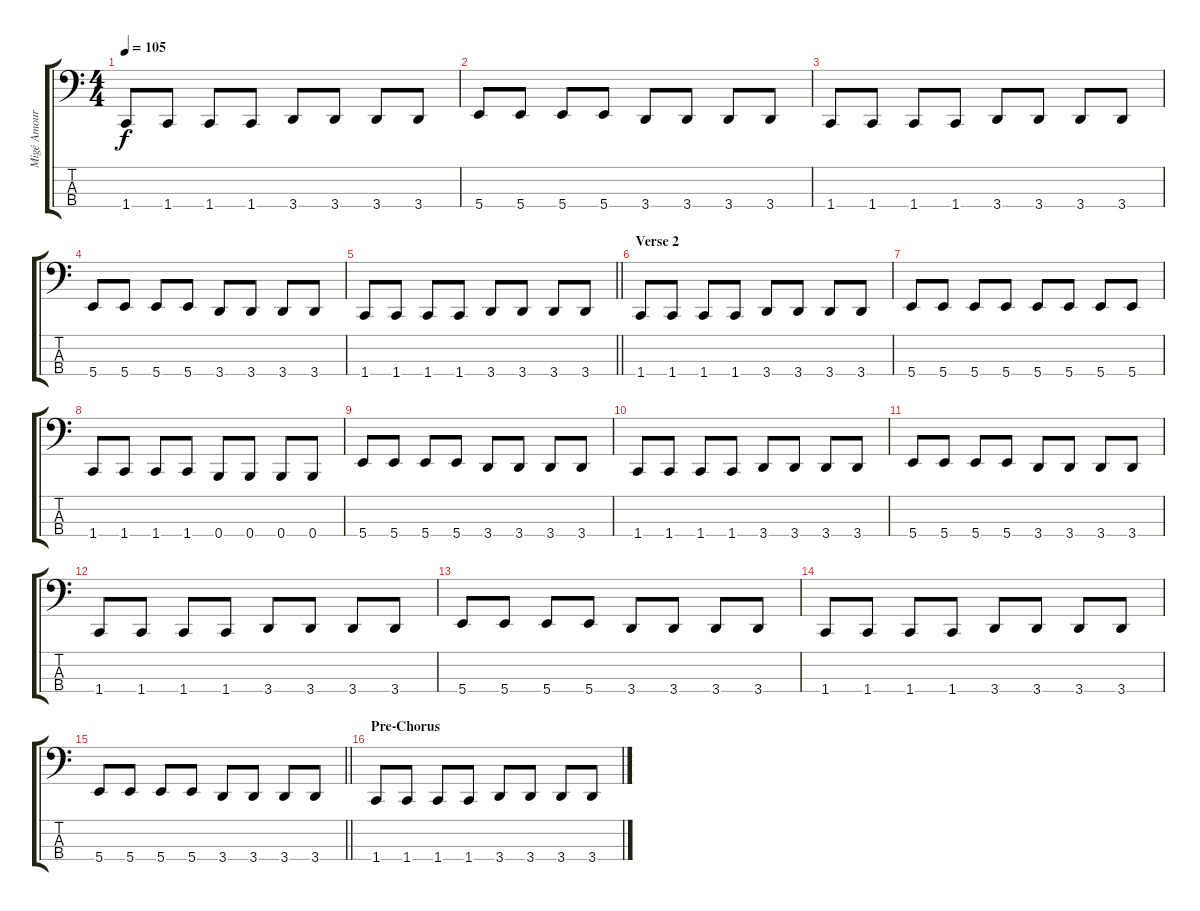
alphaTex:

\track ("Migé Amour (Bass)" "Migé Amour") {instrument electricbassfinger}
\staff {score tabs}
\tuning (D2 A1 E1 B0) {hide}
\ts (4 4)
\tempo 105
\clef f4
\ks c
1.4.8{dy f} 1.4.8 1.4.8 1.4.8 3.4.8 3.4.8 3.4.8 3.4.8 |
5.4.8 5.4.8 5.4.8 5.4.8 3.4.8 3.4.8 3.4.8 3.4.8 |
1.4.8 1.4.8 1.4.8 1.4.8 3.4.8 3.4.8 3.4.8 3.4.8 |
5.4.8 5.4.8 5.4.8 5.4.8 3.4.8 3.4.8 3.4.8 3.4.8 |
\barLineRight lightlight
1.4.8 1.4.8 1.4.8 1.4.8 3.4.8 3.4.8 3.4.8 3.4.8 |
\section ("" "Verse 2")
1.4.8 1.4.8 1.4.8 1.4.8 3.4.8 3.4.8 3.4.8 3.4.8 |
5.4.8 5.4.8 5.4.8 5.4.8 5.4.8 5.4.8 5.4.8 5.4.8 |
1.4.8 1.4.8 1.4.8 1.4.8 0.4.8 0.4.8 0.4.8 0.4.8 |
5.4.8 5.4.8 5.4.8 5.4.8 3.4.8 3.4.8 3.4.8 3.4.8 |
1.4.8 1.4.8 1.4.8 1.4.8 3.4.8 3.4.8 3.4.8 3.4.8 |
5.4.8 5.4.8 5.4.8 5.4.8 3.4.8 3.4.8 3.4.8 3.4.8 |
1.4.8 1.4.8 1.4.8 1.4.8 3.4.8 3.4.8 3.4.8 3.4.8 |
5.4.8 5.4.8 5.4.8 5.4.8 3.4.8 3.4.8 3.4.8 3.4.8 |
1.4.8 1.4.8 1.4.8 1.4.8 3.4.8 3.4.8 3.4.8 3.4.8 |
\barLineRight lightlight
5.4.8 5.4.8 5.4.8 5.4.8 3.4.8 3.4.8 3.4.8 3.4.8 |
\section ("" "Pre-Chorus")
1.4.8 1.4.8 1.4.8 1.4.8 3.4.8 3.4.8 3.4.8 3.4.8
